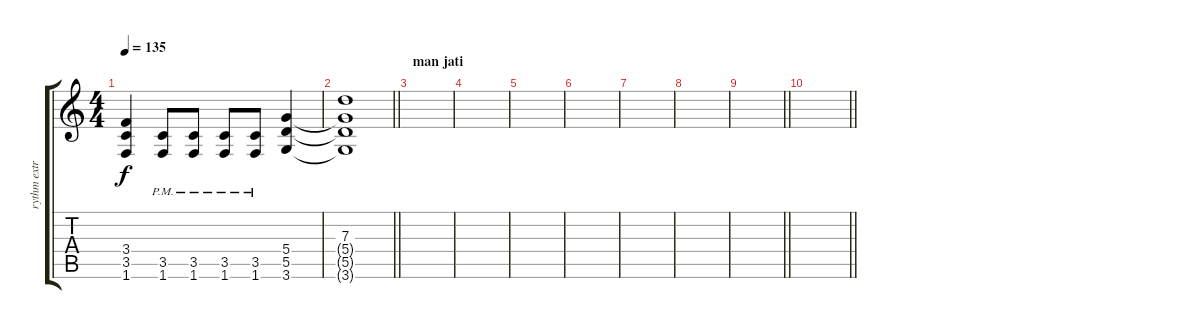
\track ("rythm extra for solo" "rythm extr") {instrument overdrivenguitar}
\staff {score tabs}
\tuning (E4 B3 G3 D3 A2 E2) {hide}
\ts (4 4)
\tempo 135
\clef g2
\ks c
(3.4 3.5 1.6).4{dy f} (3.5{pm} 1.6).8 (3.5{pm} 1.6).8 (3.5{pm} 1.6).8 (3.5{pm} 1.6).8 (5.4 5.5 3.6).4 |
\barLineRight lightlight
(7.3{t} 5.4{t} 5.5{t} 3.6{t}).1 |
\section ("" "man jati")
|
|
|
|
|
|
\barLineRight lightlight
|
\barLineRight lightlight
